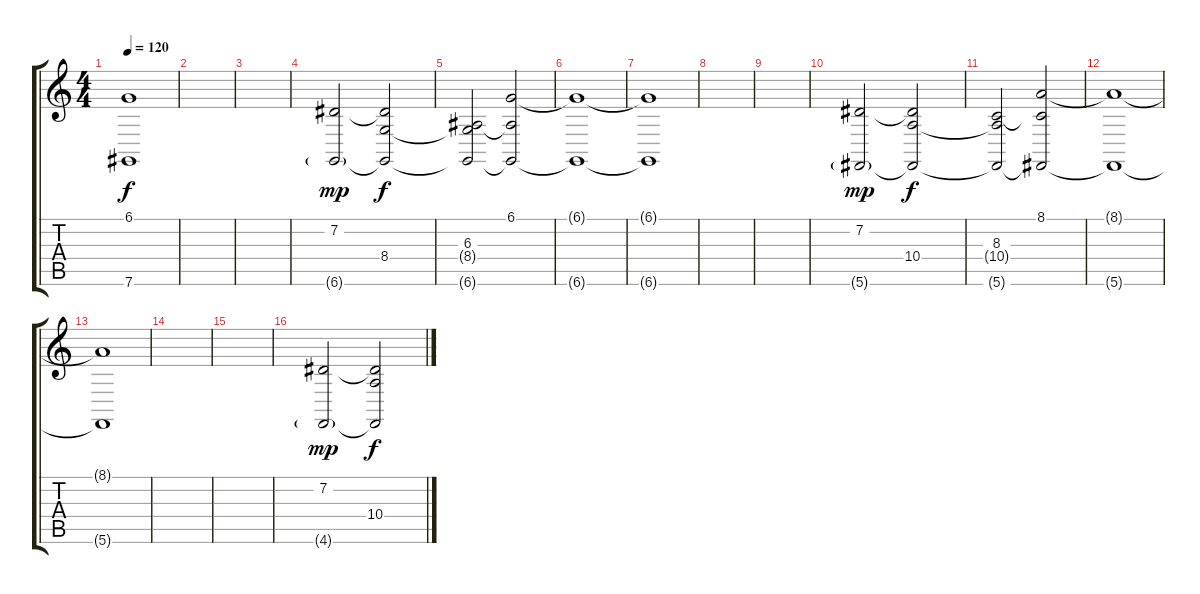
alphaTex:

\track "" {instrument orchestralharp}
\staff {score tabs}
\tuning (Db4 Ab3 E3 B2 Gb2 Db2) {hide}
\ts (4 4)
\tempo 120
\clef g2
\ks c
(6.1{t} 7.6{t}).1{dy f} |
|
|
(7.2 6.6{g}).2{dy mp} (7.2{t} 8.4 6.6{t}).2{dy f} |
(6.3 8.4{t} 6.6{t}).2 (6.1 6.3{t} 6.6{t}).2 |
(6.1{t} 6.6{t}).1 |
(6.1{t} 6.6{t}).1 |
|
|
(7.2 5.6{g}).2{dy mp} (7.2{t} 10.4 5.6{t}).2{dy f} |
(8.3 10.4{t} 5.6{t}).2 (8.1 8.3{t} 5.6{t}).2 |
(8.1{t} 5.6{t}).1 |
(8.1{t} 5.6{t}).1 |
|
|
(7.2 4.6{g}).2{dy mp} (7.2{t} 10.4 4.6{t}).2{dy f}
